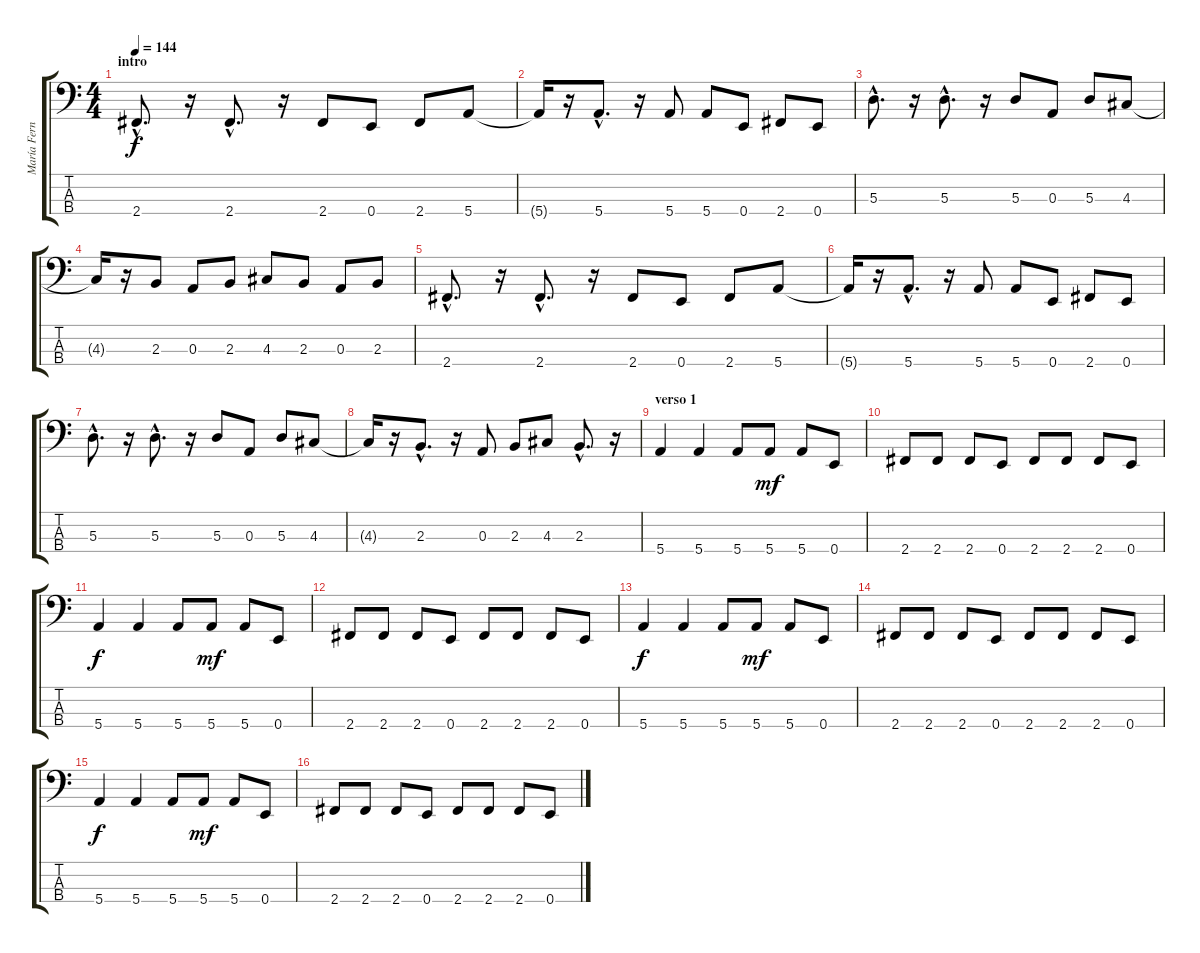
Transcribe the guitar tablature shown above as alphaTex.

\track ("María Fernanda (bajo)" "María Fern") {instrument electricbasspick}
\staff {score tabs}
\tuning (G2 D2 A1 E1) {hide}
\ts (4 4)
\section ("" "intro")
\tempo 144
\clef f4
\ks c
2.4{hac}.8{d dy f instrument electricbasspick} r.16 2.4{hac}.8{d} r.16 2.4.8 0.4.8 2.4.8 5.4.8 |
5.4{t}.16 r.16 5.4{hac}.8{d} r.16 5.4.8 5.4.8 0.4.8 2.4.8 0.4.8 |
5.3{hac}.8{d} r.16 5.3{hac}.8{d} r.16 5.3.8 0.3.8 5.3.8 4.3.8 |
4.3{t}.16 r.16 2.3.8 0.3.8 2.3.8 4.3.8 2.3.8 0.3.8 2.3.8 |
2.4{hac}.8{d} r.16 2.4{hac}.8{d} r.16 2.4.8 0.4.8 2.4.8 5.4.8 |
5.4{t}.16 r.16 5.4{hac}.8{d} r.16 5.4.8 5.4.8 0.4.8 2.4.8 0.4.8 |
5.3{hac}.8{d} r.16 5.3{hac}.8{d} r.16 5.3.8 0.3.8 5.3.8 4.3.8 |
4.3{t}.16 r.16 2.3{hac}.8{d} r.16 0.3.8 2.3.8 4.3.8 2.3{hac}.8{d} r.16 |
\section ("" "verso 1")
5.4.4 5.4.4 5.4.8 5.4.8{dy mf} 5.4.8 0.4.8 |
2.4.8 2.4.8 2.4.8 0.4.8 2.4.8 2.4.8 2.4.8 0.4.8 |
5.4.4{dy f} 5.4.4 5.4.8 5.4.8{dy mf} 5.4.8 0.4.8 |
2.4.8 2.4.8 2.4.8 0.4.8 2.4.8 2.4.8 2.4.8 0.4.8 |
5.4.4{dy f} 5.4.4 5.4.8 5.4.8{dy mf} 5.4.8 0.4.8 |
2.4.8 2.4.8 2.4.8 0.4.8 2.4.8 2.4.8 2.4.8 0.4.8 |
5.4.4{dy f} 5.4.4 5.4.8 5.4.8{dy mf} 5.4.8 0.4.8 |
2.4.8 2.4.8 2.4.8 0.4.8 2.4.8 2.4.8 2.4.8 0.4.8
